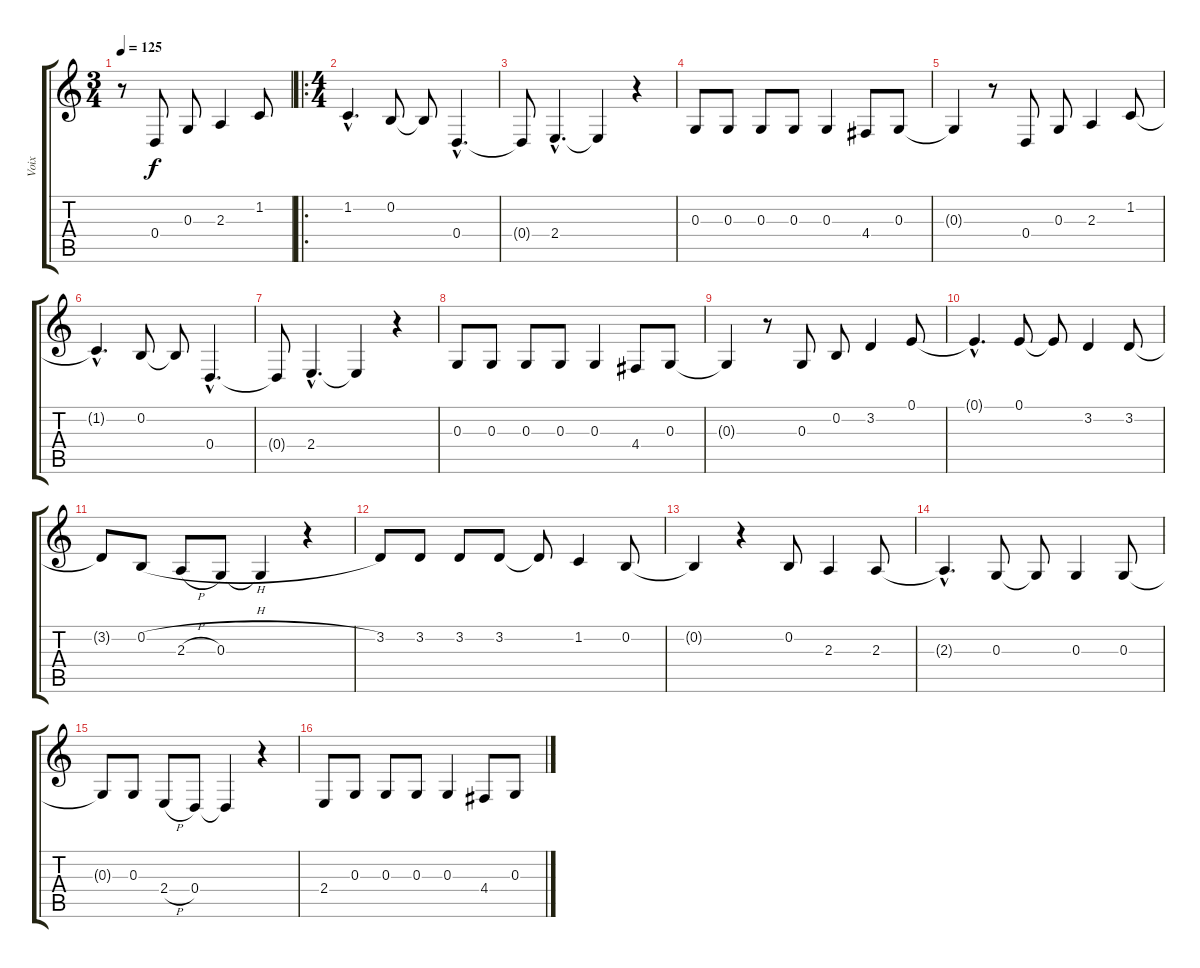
\track ("Voix" "Voix") {instrument altosax}
\staff {score tabs}
\tuning (E4 B3 G3 D3 A2 E2) {hide}
\ts (3 4)
\tempo 125
\clef g2
\ks c
r.8{dy f instrument altosax} 0.4.8 0.3.8 2.3.4 1.2.8 |
\ro
\ts (4 4)
1.2{hac}.4{d} 0.2.8 0.2{t}.8 0.4{hac}.4{d} |
0.4{t}.8 2.4{hac}.4{d} 2.4{t}.4 r.4 |
0.3.8 0.3.8 0.3.8 0.3.8 0.3.4 4.4.8 0.3.8 |
0.3{t}.4 r.8 0.4.8 0.3.8 2.3.4 1.2.8 |
1.2{hac t}.4{d} 0.2.8 0.2{t}.8 0.4{hac}.4{d} |
0.4{t}.8 2.4{hac}.4{d} 2.4{t}.4 r.4 |
0.3.8 0.3.8 0.3.8 0.3.8 0.3.4 4.4.8 0.3.8 |
0.3{t}.4 r.8 0.3.8 0.2.8 3.2.4 0.1.8 |
0.1{hac t}.4{d} 0.1.8 0.1{t}.8 3.2.4 3.2.8 |
3.2{t}.8 0.2{h}.8 2.3{h}.8 0.3.8 0.3{t}.4 r.4 |
3.2.8 3.2.8 3.2.8 3.2.8 3.2{t}.8 1.2.4 0.2.8 |
0.2{t}.4 r.4 0.2.8 2.3.4 2.3.8 |
2.3{hac t}.4{d} 0.3.8 0.3{t}.8 0.3.4 0.3.8 |
0.3{t}.8 0.3.8 2.4{h}.8 0.4.8 0.4{t}.4 r.4 |
2.4.8 0.3.8 0.3.8 0.3.8 0.3.4 4.4.8 0.3.8
